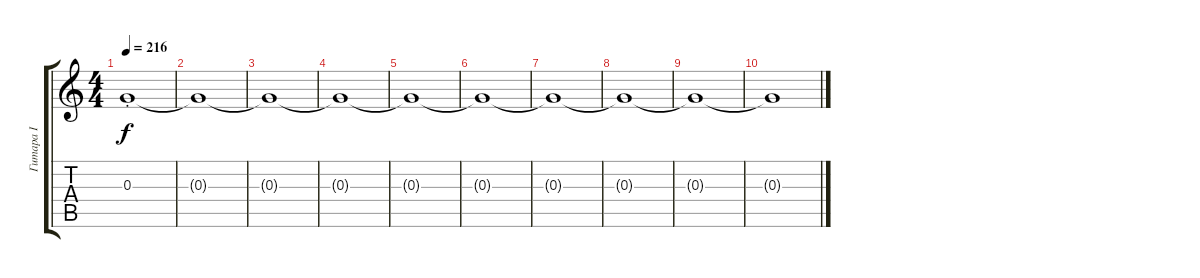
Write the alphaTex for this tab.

\track ("Гитара I" "Гитара I") {instrument electricguitarclean}
\staff {score tabs}
\tuning (E4 B3 G3 D3 A2 E2) {hide}
\ts (4 4)
\tempo 216
\clef g2
\ks c
0.3{st}.1{dy f} |
0.3{t}.1 |
0.3{t}.1 |
0.3{t}.1 |
0.3{t}.1 |
0.3{t}.1 |
0.3{t}.1 |
0.3{t}.1 |
0.3{t}.1 |
0.3{t}.1
